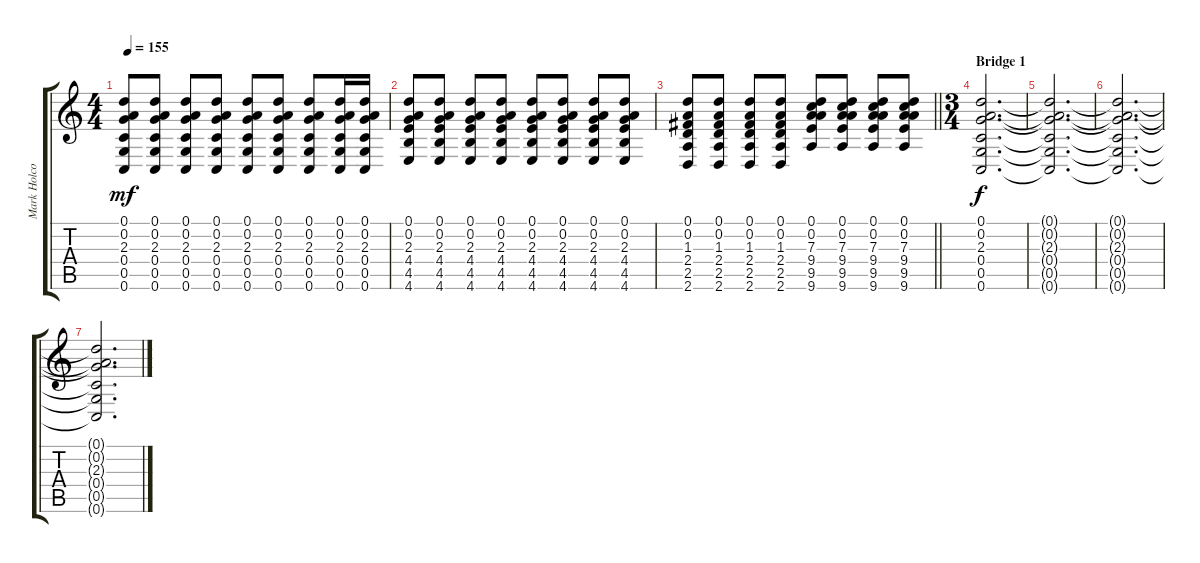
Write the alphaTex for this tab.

\track ("Mark Holcomb - Acoustic Guitar" "Mark Holco") {instrument acousticguitarsteel}
\staff {score tabs}
\tuning (D4 A3 F3 C3 G2 C2) {hide}
\ts (4 4)
\tempo 155
\clef g2
\ks c
(0.1 0.2 2.3 0.4 0.5 0.6).8{dy mf} (0.1 0.2 2.3 0.4 0.5 0.6).8 (0.1 0.2 2.3 0.4 0.5 0.6).8 (0.1 0.2 2.3 0.4 0.5 0.6).8 (0.1 0.2 2.3 0.4 0.5 0.6).8 (0.1 0.2 2.3 0.4 0.5 0.6).8 (0.1 0.2 2.3 0.4 0.5 0.6).8 (0.1 0.2 2.3 0.4 0.5 0.6).16 (0.1 0.2 2.3 0.4 0.5 0.6).16 |
(0.1 0.2 2.3 4.4 4.5 4.6).8 (0.1 0.2 2.3 4.4 4.5 4.6).8 (0.1 0.2 2.3 4.4 4.5 4.6).8 (0.1 0.2 2.3 4.4 4.5 4.6).8 (0.1 0.2 2.3 4.4 4.5 4.6).8 (0.1 0.2 2.3 4.4 4.5 4.6).8 (0.1 0.2 2.3 4.4 4.5 4.6).8 (0.1 0.2 2.3 4.4 4.5 4.6).8 |
\barLineRight lightlight
(0.1 0.2 1.3 2.4 2.5 2.6).8 (0.1 0.2 1.3 2.4 2.5 2.6).8 (0.1 0.2 1.3 2.4 2.5 2.6).8 (0.1 0.2 1.3 2.4 2.5 2.6).8 (0.1 0.2 7.3 9.4 9.5 9.6).8 (0.1 0.2 7.3 9.4 9.5 9.6).8 (0.1 0.2 7.3 9.4 9.5 9.6).8 (0.1 0.2 7.3 9.4 9.5 9.6).8 |
\ts (3 4)
\section ("" "Bridge 1")
(0.1 0.2 2.3 0.4 0.5 0.6).2{d dy f volume 0} |
(0.1{t} 0.2{t} 2.3{t} 0.4{t} 0.5{t} 0.6{t}).2{d} |
(0.1{t} 0.2{t} 2.3{t} 0.4{t} 0.5{t} 0.6{t}).2{d} |
(0.1{t} 0.2{t} 2.3{t} 0.4{t} 0.5{t} 0.6{t}).2{d}
